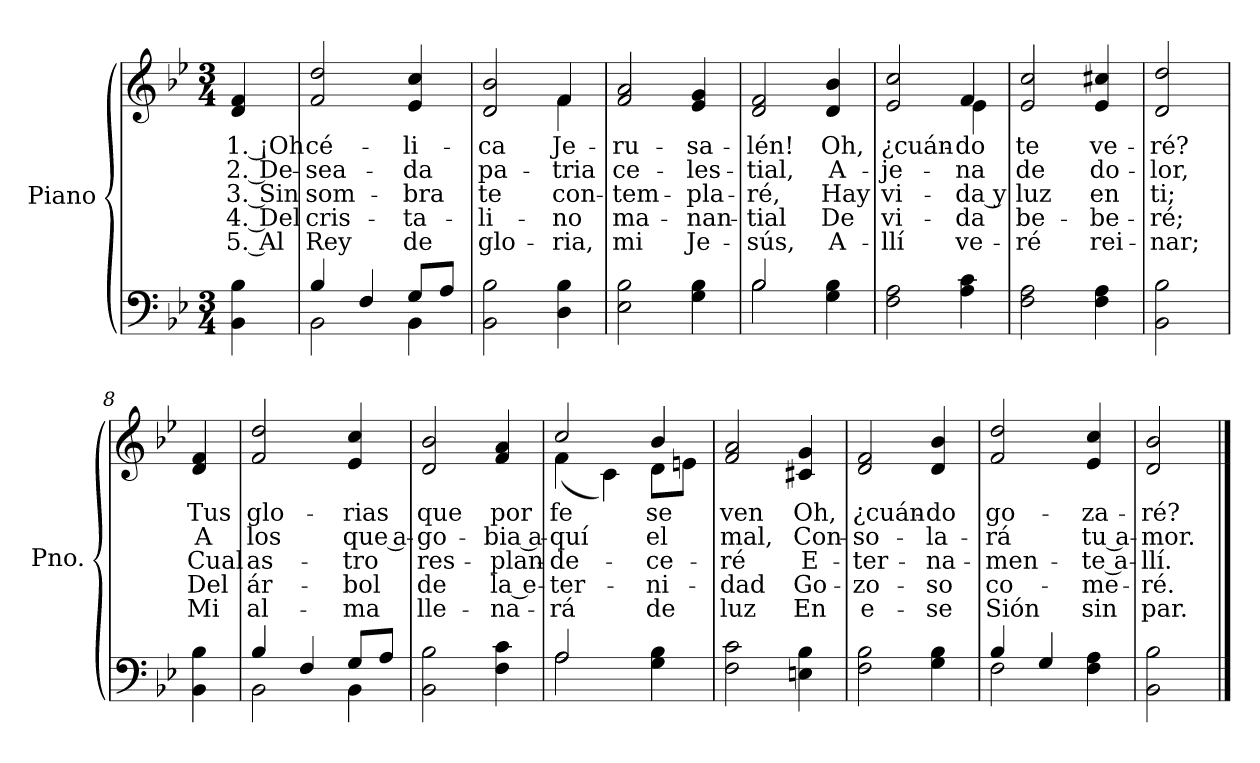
**kern	**kern	**text	**text	**text	**text	**text
*part1	*part1	*part1	*part1	*part1	*part1	*part1
*staff2	*staff1	*staff1	*staff1	*staff1	*staff1	*staff1
*I"Piano	*	*	*	*	*	*
*I'Pno.	*	*	*	*	*	*
*clefF4	*clefG2	*	*	*	*	*
*k[b-e-]	*k[b-e-]	*	*	*	*	*
*M3/4	*M3/4	*	*	*	*	*
=	=	=	=	=	=	=
!	!	!LO:LY:b	!LO:LY:b	!LO:LY:b	!LO:LY:b	!LO:LY:b
4BB-\ 4B-\	4d/ 4f/	1. ¡Oh	2. De-	3. Sin	4. Del	5. Al
=1	=1	=1	=1	=1	=1	=1
*^	*	*	*	*	*	*
!	!	!	!LO:LY:b	!LO:LY:b	!LO:LY:b	!LO:LY:b	!LO:LY:b
4B-/	2BB-\	2f/ 2dd/	cé-	-sea-	som-	cris-	Rey
4F/	.	.	.	.	.	.	.
!	!	!	!LO:LY:b	!LO:LY:b	!LO:LY:b	!LO:LY:b	!LO:LY:b
8G/L	4BB-\	4e-/ 4cc/	-li-	-da	-bra	-ta-	de
8A/J	.	.	.	.	.	.	.
*v	*v	*	*	*	*	*	*
=2	=2	=2	=2	=2	=2	=2
!	!	!LO:LY:b	!LO:LY:b	!LO:LY:b	!LO:LY:b	!LO:LY:b
*	*^	*	*	*	*	*
2BB-\ 2B-\	2d/ 2b-/	2ryy	-ca	pa-	te	-li-	glo-
!	!	!	!LO:LY:b	!LO:LY:b	!LO:LY:b	!LO:LY:b	!LO:LY:b
4D\ 4B-\	4f/	4f\	Je-	-tria	con-	-no	-ria,
=3	=3	=3	=3	=3	=3	=3	=3
!	!	!	!LO:LY:b	!LO:LY:b	!LO:LY:b	!LO:LY:b	!LO:LY:b
*	*v	*v	*	*	*	*	*
2E-\ 2B-\	2f/ 2a/	-ru-	ce-	-tem-	ma-	mi
!	!	!LO:LY:b	!LO:LY:b	!LO:LY:b	!LO:LY:b	!LO:LY:b
4G\ 4B-\	4e-/ 4g/	-sa-	-les-	-pla-	-nan-	Je-
=4	=4	=4	=4	=4	=4	=4
*^	*	*	*	*	*	*
!	!	!	!LO:LY:b	!LO:LY:b	!LO:LY:b	!LO:LY:b	!LO:LY:b
2B-/	2B-\	2d/ 2f/	-lén!	-tial,	-ré,	-tial	-sús,
!	!	!	!LO:LY:b	!LO:LY:b	!LO:LY:b	!LO:LY:b	!LO:LY:b
4G\ 4B-\	4ryy	4d/ 4b-/	Oh,	A-	Hay	De	A-
=5	=5	=5	=5	=5	=5	=5	=5
!	!	!	!LO:LY:b	!LO:LY:b	!LO:LY:b	!LO:LY:b	!LO:LY:b
*v	*v	*^	*	*	*	*	*
2F\ 2A\	2e-/ 2cc/	2ryy	¿cuán-	-je-	vi-	vi-	-llí
!	!	!	!LO:LY:b	!LO:LY:b	!LO:LY:b	!LO:LY:b	!LO:LY:b
4A\ 4c\	4f/	4e-\	-do	-na	-da y	-da	ve-
=6	=6	=6	=6	=6	=6	=6	=6
!	!	!	!LO:LY:b	!LO:LY:b	!LO:LY:b	!LO:LY:b	!LO:LY:b
*	*v	*v	*	*	*	*	*
2F\ 2A\	2e-/ 2cc/	te	de	luz	be-	-ré
!	!	!LO:LY:b	!LO:LY:b	!LO:LY:b	!LO:LY:b	!LO:LY:b
4F\ 4A\	4e-/ 4cc#X/	ve-	do-	en	-be-	rei-
=7	=7	=7	=7	=7	=7	=7
!	!	!LO:LY:b	!LO:LY:b	!LO:LY:b	!LO:LY:b	!LO:LY:b
2BB-\ 2B-\	2d/ 2dd/	-ré?	-lor,	ti;	-ré;	-nar;
!!LO:LB:g=z
=8	=8	=8	=8	=8	=8	=8
!	!	!LO:LY:b	!LO:LY:b	!LO:LY:b	!LO:LY:b	!LO:LY:b
4BB-\ 4B-\	4d/ 4f/	Tus	A	Cual	Del	Mi
=9	=9	=9	=9	=9	=9	=9
*^	*	*	*	*	*	*
!	!	!	!LO:LY:b	!LO:LY:b	!LO:LY:b	!LO:LY:b	!LO:LY:b
4B-/	2BB-\	2f/ 2dd/	glo-	los	as-	ár-	al-
4F/	.	.	.	.	.	.	.
!	!	!	!LO:LY:b	!LO:LY:b	!LO:LY:b	!LO:LY:b	!LO:LY:b
8G/L	4BB-\	4e-/ 4cc/	-rias	que a-	-tro	-bol	-ma
8A/J	.	.	.	.	.	.	.
*v	*v	*	*	*	*	*	*
=10	=10	=10	=10	=10	=10	=10
!	!	!LO:LY:b	!LO:LY:b	!LO:LY:b	!LO:LY:b	!LO:LY:b
2BB-\ 2B-\	2d/ 2b-/	que	-go-	res-	de	lle-
!	!	!LO:LY:b	!LO:LY:b	!LO:LY:b	!LO:LY:b	!LO:LY:b
4F\ 4c\	4f/ 4a/	por	-bia a-	-plan-	la e-	-na-
=11	=11	=11	=11	=11	=11	=11
*^	*	*	*	*	*	*
!	!	!	!LO:LY:b	!LO:LY:b	!LO:LY:b	!LO:LY:b	!LO:LY:b
*	*	*^	*	*	*	*	*
2A/	2A\	2cc/	(<4f\	fe	-quí	-de-	-ter-	-rá
.	.	.	4c\)	.	.	.	.	.
!	!	!	!	!LO:LY:b	!LO:LY:b	!LO:LY:b	!LO:LY:b	!LO:LY:b
4G\ 4B-\	4ryy	4b-/	8d\L	se	el	-ce-	-ni-	de
.	.	.	8en\J	.	.	.	.	.
*v	*v	*	*	*	*	*	*	*
=12	=12	=12	=12	=12	=12	=12	=12
!	!	!	!LO:LY:b	!LO:LY:b	!LO:LY:b	!LO:LY:b	!LO:LY:b
*	*v	*v	*	*	*	*	*
2F\ 2c\	2f/ 2a/	ven	mal,	-ré	-dad	luz
!	!	!LO:LY:b	!LO:LY:b	!LO:LY:b	!LO:LY:b	!LO:LY:b
4En\ 4B-\	4c#X/ 4g/	Oh,	Con-	E-	Go-	En
=13	=13	=13	=13	=13	=13	=13
!	!	!LO:LY:b	!LO:LY:b	!LO:LY:b	!LO:LY:b	!LO:LY:b
2F\ 2B-\	2d/ 2f/	¿cuán-	-so-	-ter-	-zo-	e-
!	!	!LO:LY:b	!LO:LY:b	!LO:LY:b	!LO:LY:b	!LO:LY:b
4G\ 4B-\	4d/ 4b-/	-do	-la-	-na-	-so	-se
=14	=14	=14	=14	=14	=14	=14
*^	*	*	*	*	*	*
!	!	!	!LO:LY:b	!LO:LY:b	!LO:LY:b	!LO:LY:b	!LO:LY:b
4B-/	2F\	2f/ 2dd/	go-	-rá	-men-	co-	Sión
4G/	.	.	.	.	.	.	.
!	!	!	!LO:LY:b	!LO:LY:b	!LO:LY:b	!LO:LY:b	!LO:LY:b
4F\ 4A\	4ryy	4e-/ 4cc/	-za-	tu a-	-te a-	-me-	sin
=15	=15	=15	=15	=15	=15	=15	=15
!	!	!	!LO:LY:b	!LO:LY:b	!LO:LY:b	!LO:LY:b	!LO:LY:b
*v	*v	*	*	*	*	*	*
2BB-\ 2B-\	2d/ 2b-/	-ré?	-mor.	-llí.	-ré.	par.
==	==	==	==	==	==	==
*-	*-	*-	*-	*-	*-	*-
